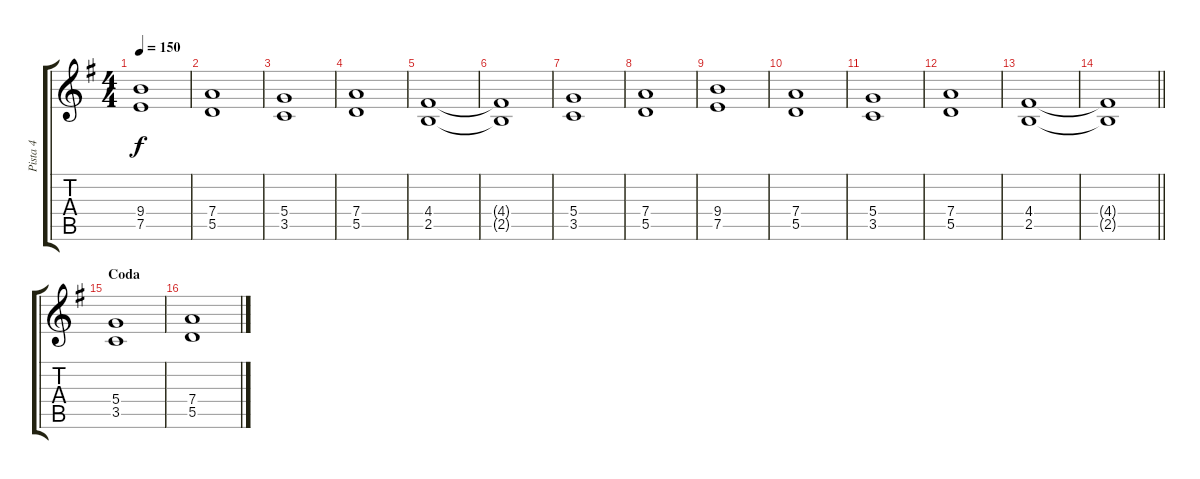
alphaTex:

\track ("Pista 4" "Pista 4") {instrument overdrivenguitar}
\staff {score tabs}
\tuning (E4 B3 G3 D3 A2 E2) {hide}
\ts (4 4)
\tempo 150
\clef g2
\ks g
(9.4 7.5).1{dy f} |
(7.4 5.5).1 |
(5.4 3.5).1 |
(7.4 5.5).1 |
(4.4 2.5).1 |
(4.4{t} 2.5{t}).1 |
(5.4 3.5).1 |
(7.4 5.5).1 |
(9.4 7.5).1 |
(7.4 5.5).1 |
(5.4 3.5).1 |
(7.4 5.5).1 |
(4.4 2.5).1 |
\barLineRight lightlight
(4.4{t} 2.5{t}).1 |
\section ("" "Coda")
(5.4 3.5).1 |
(7.4 5.5).1
